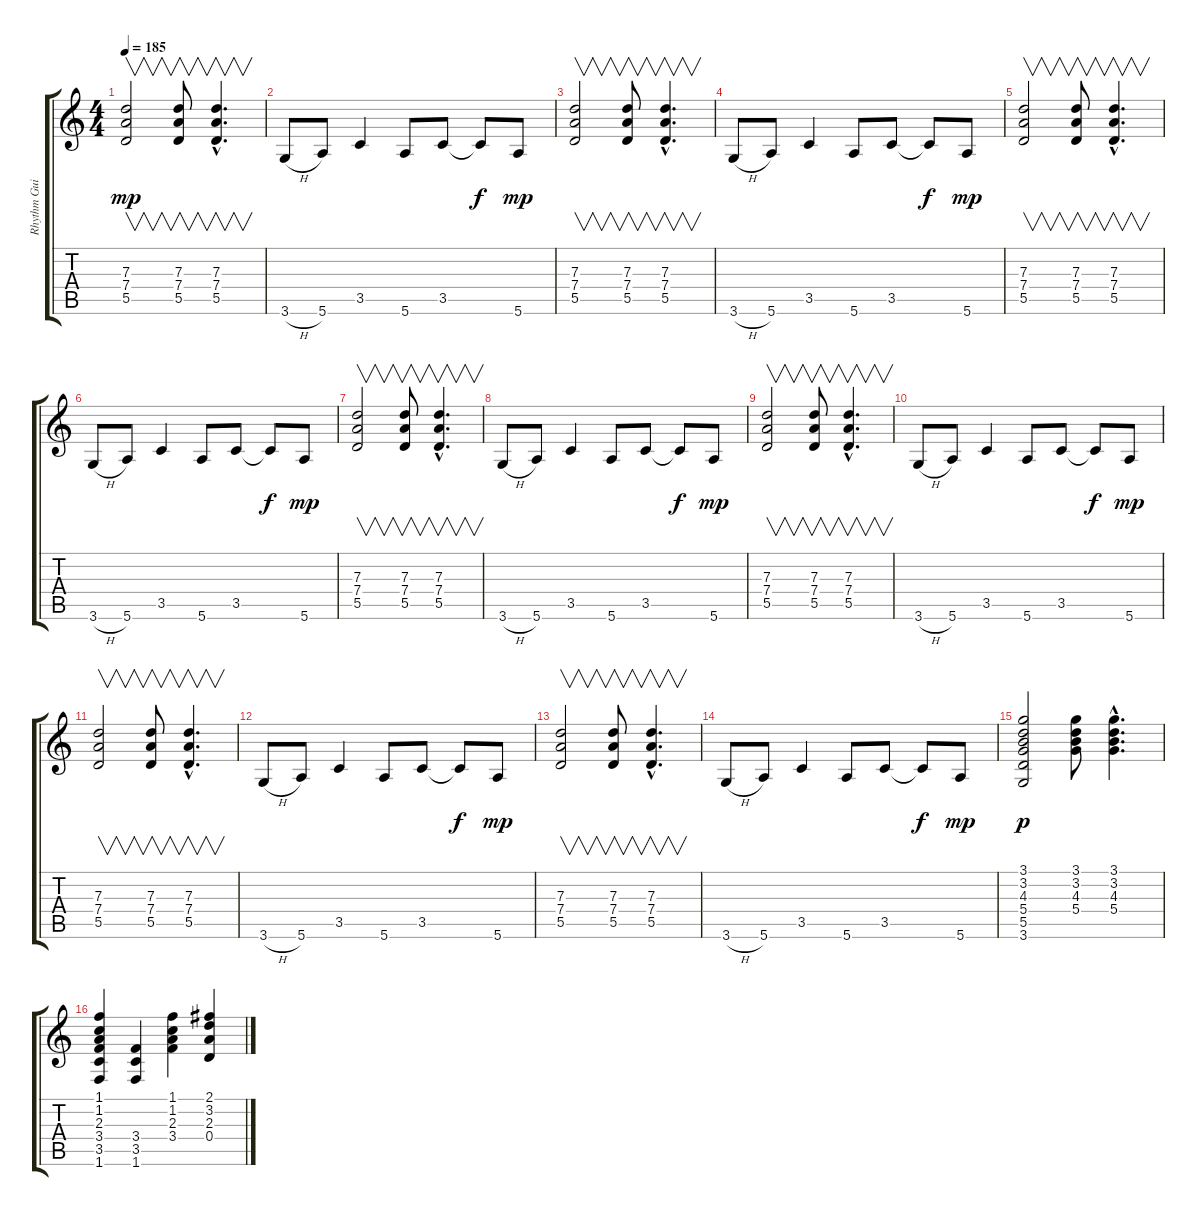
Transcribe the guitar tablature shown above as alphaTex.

\track ("Rhythm Guitar" "Rhythm Gui") {instrument overdrivenguitar}
\staff {score tabs}
\tuning (E4 B3 G3 D3 A2 E2) {hide}
\ts (4 4)
\tempo 185
\clef g2
\ks c
(7.3 7.4 5.5).2{v dy mp} (7.3 7.4 5.5).8{v} (7.3{hac} 7.4{hac} 5.5{hac}).4{v d} |
3.6{h}.8 5.6.8 3.5.4 5.6.8 3.5.8 3.5{t}.8{dy f} 5.6.8{dy mp} |
(7.3 7.4 5.5).2{v} (7.3 7.4 5.5).8{v} (7.3{hac} 7.4{hac} 5.5{hac}).4{v d} |
3.6{h}.8 5.6.8 3.5.4 5.6.8 3.5.8 3.5{t}.8{dy f} 5.6.8{dy mp} |
(7.3 7.4 5.5).2{v} (7.3 7.4 5.5).8{v} (7.3{hac} 7.4{hac} 5.5{hac}).4{v d} |
3.6{h}.8 5.6.8 3.5.4 5.6.8 3.5.8 3.5{t}.8{dy f} 5.6.8{dy mp} |
(7.3 7.4 5.5).2{v} (7.3 7.4 5.5).8{v} (7.3{hac} 7.4{hac} 5.5{hac}).4{v d} |
3.6{h}.8 5.6.8 3.5.4 5.6.8 3.5.8 3.5{t}.8{dy f} 5.6.8{dy mp} |
(7.3 7.4 5.5).2{v} (7.3 7.4 5.5).8{v} (7.3{hac} 7.4{hac} 5.5{hac}).4{v d} |
3.6{h}.8 5.6.8 3.5.4 5.6.8 3.5.8 3.5{t}.8{dy f} 5.6.8{dy mp} |
(7.3 7.4 5.5).2{v} (7.3 7.4 5.5).8{v} (7.3{hac} 7.4{hac} 5.5{hac}).4{v d} |
3.6{h}.8 5.6.8 3.5.4 5.6.8 3.5.8 3.5{t}.8{dy f} 5.6.8{dy mp} |
(7.3 7.4 5.5).2{v} (7.3 7.4 5.5).8{v} (7.3{hac} 7.4{hac} 5.5{hac}).4{v d} |
3.6{h}.8 5.6.8 3.5.4 5.6.8 3.5.8 3.5{t}.8{dy f} 5.6.8{dy mp} |
(3.1 3.2 4.3 5.4 5.5 3.6).2{dy p} (3.1 3.2 4.3 5.4).8 (3.1{hac} 3.2{hac} 4.3{hac} 5.4{hac}).4{d} |
(1.1 1.2 2.3 3.4 3.5 1.6).4 (3.4 3.5 1.6).4 (1.1 1.2 2.3 3.4).4 (2.1 3.2 2.3 0.4).4
